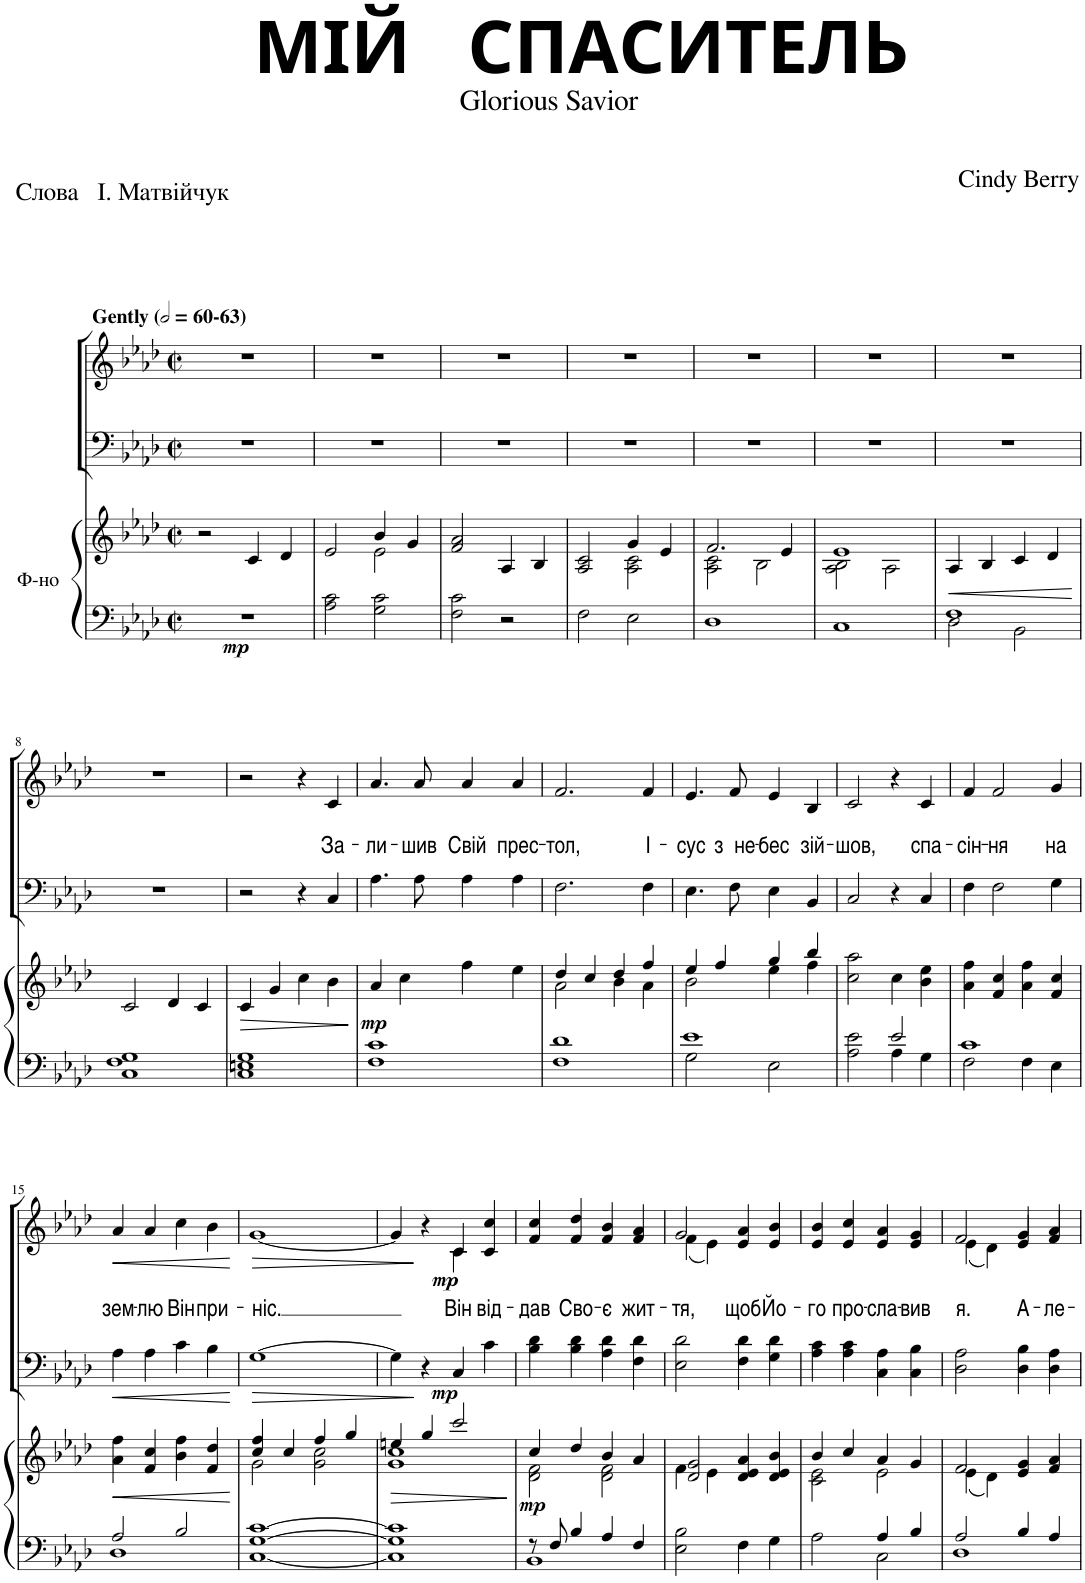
**kern	**kern	**dynam	**kern	**dynam	**kern	**text	**text	**dynam
*part3	*part3	*part3	*part2	*part2	*part1	*part1	*part1	*part1
*staff4	*staff3	*staff3/4	*staff2	*staff2	*staff1	*staff1	*staff1	*staff1
*I"Ф-но	*	*	*I"Бас	*	*I"Сопрано	*	*	*
*clefF4	*clefG2	*	*clefF4	*	*clefG2	*	*	*
*k[b-e-a-d-]	*k[b-e-a-d-]	*	*k[b-e-a-d-]	*	*k[b-e-a-d-]	*	*	*
*M2/2	*M2/2	*	*M2/2	*	*M2/2	*	*	*
*met(c|)	*met(c|)	*	*met(c|)	*	*met(c|)	*	*	*
*MM120	*MM120	*	*MM120	*	*MM120	*	*	*
=1	=1	=1	=1	=1	=1	=1	=1	=1
!	!	!	!	!	!LO:TX:a:B:t=Gently (	!	!	!
!	!	!	!	!	!LO:TX:a:B:t=-63)	!	!	!
!	!	!LO:DY:b=2	!	!	!	!	!	!
1r	2r	mp	1r	.	1r	.	.	.
.	4c/	.	.	.	.	.	.	.
.	4d-/	.	.	.	.	.	.	.
=2	=2	=2	=2	=2	=2	=2	=2	=2
*	*^	*	*	*	*	*	*	*
2A-\ 2c\	2e-/	2ryy	.	1r	.	1r	.	.	.
2G\ 2c\	4b-/	2e-\	.	.	.	.	.	.	.
.	4g/	.	.	.	.	.	.	.	.
*	*v	*v	*	*	*	*	*	*	*
=3	=3	=3	=3	=3	=3	=3	=3	=3
2F\ 2c\	2f/ 2a-/	.	1r	.	1r	.	.	.
2r	4A-/	.	.	.	.	.	.	.
.	4B-/	.	.	.	.	.	.	.
=4	=4	=4	=4	=4	=4	=4	=4	=4
*	*^	*	*	*	*	*	*	*
2F\	2A-/ 2c/	2ryy	.	1r	.	1r	.	.	.
2E-\	4g/	2A-\ 2c\	.	.	.	.	.	.	.
.	4e-/	.	.	.	.	.	.	.	.
=5	=5	=5	=5	=5	=5	=5	=5	=5	=5
1D-	2.f/	2A-\ 2c\	.	1r	.	1r	.	.	.
.	.	2B-\	.	.	.	.	.	.	.
.	4e-/	.	.	.	.	.	.	.	.
=6	=6	=6	=6	=6	=6	=6	=6	=6	=6
1C	1e-	2A-\ 2B-\	.	1r	.	1r	.	.	.
.	.	2A-\	.	.	.	.	.	.	.
=7	=7	=7	=7	=7	=7	=7	=7	=7	=7
*^	*	*	*	*	*	*	*	*	*
!	!	!	!	!LO:HP:b	!	!	!	!	!	!
*	*	*v	*v	*	*	*	*	*	*	*
1F	2D-\	4A-/	<	1r	.	1r	.	.	.
.	.	4B-/	.	.	.	.	.	.	.
.	2BB-\	4c/	.	.	.	.	.	.	.
.	.	4d-/	.	.	.	.	.	.	.
*v	*v	*	*	*	*	*	*	*	*
.	.	[	.	.	.	.	.	.
!!LO:LB:g=z
=8	=8	=8	=8	=8	=8	=8	=8	=8
1C 1F 1G	2c/	.	1r	.	1r	.	.	.
.	4d-/	.	.	.	.	.	.	.
.	4c/	.	.	.	.	.	.	.
=9	=9	=9	=9	=9	=9	=9	=9	=9
!	!	!LO:HP:b	!	!	!	!	!	!
1C 1En 1G	4c/	>	2r	.	2r	.	.	.
.	4g/	.	.	.	.	.	.	.
.	4cc\	.	4r	.	4r	.	.	.
!	!	!	!	!	!	!	!LO:LY:b	!
.	4b-\	.	4C/	.	4c/	.	За-	.
.	.	]	.	.	.	.	.	.
=10	=10	=10	=10	=10	=10	=10	=10	=10
!	!	!LO:DY:b	!	!	!	!	!LO:LY:b	!
1F 1c	4a-/	mp	4.A-\	.	4.a-/	.	-ли-	.
.	4cc\	.	.	.	.	.	.	.
!	!	!	!	!	!	!	!LO:LY:b	!
.	.	.	8A-\	.	8a-/	.	-шив	.
!	!	!	!	!	!	!	!LO:LY:b	!
.	4ff\	.	4A-\	.	4a-/	.	Свій	.
!	!	!	!	!	!	!	!LO:LY:b	!
.	4ee-\	.	4A-\	.	4a-/	.	прес-	.
=11	=11	=11	=11	=11	=11	=11	=11	=11
*	*^	*	*	*	*	*	*	*
!	!	!	!	!	!	!	!	!LO:LY:b	!
1F 1d-	4dd-/	2a-\	.	2.F\	.	2.f/	.	-тол,	.
.	4cc/	.	.	.	.	.	.	.	.
.	4dd-/	4b-\	.	.	.	.	.	.	.
!	!	!	!	!	!	!	!	!LO:LY:b	!
.	4ff/	4a-\	.	4F\	.	4f/	.	І-	.
=12	=12	=12	=12	=12	=12	=12	=12	=12	=12
*^	*	*	*	*	*	*	*	*	*
!	!	!	!	!	!	!	!	!	!LO:LY:b	!
1e-	2G\	4ee-/	2b-\	.	4.E-\	.	4.e-/	.	-сус	.
.	.	4ff/	.	.	.	.	.	.	.	.
!	!	!	!	!	!	!	!	!	!LO:LY:b	!
.	.	.	.	.	8F\	.	8f/	.	з не-	.
!	!	!	!	!	!	!	!	!	!LO:LY:b	!
.	2E-\	4gg/	4ee-\	.	4E-\	.	4e-/	.	-бес	.
!	!	!	!	!	!	!	!	!	!LO:LY:b	!
.	.	4bb-/	4ff\	.	4BB-/	.	4B-/	.	зій-	.
=13	=13	=13	=13	=13	=13	=13	=13	=13	=13	=13
!	!	!	!	!	!	!	!	!	!LO:LY:b	!
*	*	*v	*v	*	*	*	*	*	*	*
2A-\ 2e-\	2ryy	2cc\ 2aa-\	.	2C/	.	2c/	.	-шов,	.
2e-/	4A-\	4cc\	.	4r	.	4r	.	.	.
!	!	!	!	!	!	!	!	!LO:LY:b	!
.	4G\	4b-\ 4ee-\	.	4C/	.	4c/	.	cпа-	.
=14	=14	=14	=14	=14	=14	=14	=14	=14	=14
!	!	!	!	!	!	!	!	!LO:LY:b	!
1c	2F\	4a-\ 4ff\	.	4F\	.	4f/	.	-сін-	.
!	!	!	!	!	!	!	!	!LO:LY:b	!
.	.	4f/ 4cc/	.	2F\	.	2f/	.	-ня	.
.	4F\	4a-\ 4ff\	.	.	.	.	.	.	.
!	!	!	!	!	!	!	!	!LO:LY:b	!
.	4E-\	4f/ 4cc/	.	4G\	.	4g/	.	на	.
!!LO:LB:g=z
=15	=15	=15	=15	=15	=15	=15	=15	=15	=15
!	!	!	!LO:HP:b	!	!LO:HP:b	!	!	!LO:LY:b	!LO:HP:b
2A-/	1D-	4a-\ 4ff\	<	4A-\	<	4a-/	.	зем-	<
!	!	!	!	!	!	!	!	!LO:LY:b	!
.	.	4f/ 4cc/	.	4A-\	.	4a-/	.	-лю	.
!	!	!	!	!	!	!	!	!LO:LY:b	!
2B-/	.	4b-\ 4ff\	.	4c\	.	4cc\	.	Він	.
!	!	!	!	!	!	!	!	!LO:LY:b	!
.	.	4f/ 4dd-/	.	4B-\	.	4b-\	.	при-	.
*v	*v	*	*	*	*	*	*	*	*
.	.	[	.	[	.	.	.	[
=16	=16	=16	=16	=16	=16	=16	=16	=16
*	*^	*	*	*	*	*	*	*
!	!	!	!	!	!LO:HP:b	!	!	!LO:LY:b	!LO:HP:b
[1C [1G [1c	4cc/ 4ff/	2g\	.	[1G	>	[1g	.	-ніс.	>
.	4cc/	.	.	.	.	.	.	.	.
.	4ff/	2g\ 2cc\	.	.	.	.	.	.	.
.	4gg/	.	.	.	.	.	.	.	.
=17	=17	=17	=17	=17	=17	=17	=17	=17	=17
!	!	!	!LO:HP:b	!	!	!	!	!	!
*	*	*	*	*	*	*^	*	*	*
1C] 1G] 1c]	4een/	1g 1cc	>	4G\]	.	4g/]	2ryy	.	.	.
.	4gg/	.	.	4r	]	4r	.	.	.	]
!	!	!	!	!	!LO:DY:b	!	!	!	!LO:LY:b	!LO:DY:b
.	2ccc/	.	.	4C/	mp	4c/	4c\	.	Він	mp
!	!	!	!	!	!	!	!	!	!LO:LY:b	!
.	.	.	.	4c\	.	4c/ 4cc/	4ryy	.	від-	.
*	*v	*v	*	*	*	*v	*v	*	*	*
.	.	]	.	.	.	.	.	.
=18	=18	=18	=18	=18	=18	=18	=18	=18
*^	*^	*	*	*	*	*	*	*
!	!	!	!	!LO:DY:b	!	!	!	!	!LO:LY:b	!
8r	1BB-	4cc/	2d-\ 2f\	mp	4B-\ 4d-\	.	4f/ 4cc/	.	-дав	.
8F/	.	.	.	.	.	.	.	.	.	.
!	!	!	!	!	!	!	!	!	!LO:LY:b	!
4B-/	.	4dd-/	.	.	4B-\ 4d-\	.	4f/ 4dd-/	.	Сво-	.
!	!	!	!	!	!	!	!	!	!LO:LY:b	!
4A-/	.	4b-/	2d-\ 2f\	.	4A-\ 4d-\	.	4f/ 4b-/	.	-є	.
!	!	!	!	!	!	!	!	!	!LO:LY:b	!
4F/	.	4a-/	.	.	4F\ 4d-\	.	4f/ 4a-/	.	жит-	.
*v	*v	*	*	*	*	*	*	*	*	*
=19	=19	=19	=19	=19	=19	=19	=19	=19	=19
!	!	!	!	!	!	!	!	!LO:LY:b	!
*	*	*	*	*	*	*^	*	*	*
2E-\ 2B-\	2d-/ 2g/	4f\	.	2E-\ 2d-\	.	2g/	(4f\	.	-тя,	.
.	.	4e-\	.	.	.	.	4e-\)	.	.	.
!	!	!	!	!	!	!	!	!	!LO:LY:b	!
4F\	4d-/ 4e-/ 4a-/	2ryy	.	4F\ 4d-\	.	4e-/ 4a-/	2ryy	.	щоб	.
!	!	!	!	!	!	!	!	!	!LO:LY:b	!
4G\	4d-/ 4e-/ 4b-/	.	.	4G\ 4d-\	.	4e-/ 4b-/	.	.	Йо-	.
*	*	*	*	*	*	*v	*v	*	*	*
=20	=20	=20	=20	=20	=20	=20	=20	=20	=20
*^	*	*	*	*	*	*	*	*	*
!	!	!	!	!	!	!	!	!	!LO:LY:b	!
2A-\	2ryy	4b-/	2c\ 2e-\	.	4A-\ 4c\	.	4e-/ 4b-/	.	-го	.
!	!	!	!	!	!	!	!	!	!LO:LY:b	!
.	.	4cc/	.	.	4A-\ 4c\	.	4e-/ 4cc/	.	про-	.
!	!	!	!	!	!	!	!	!	!LO:LY:b	!
4A-/	2C\	4a-/	2e-\	.	4C\ 4A-\	.	4e-/ 4a-/	.	-сла-	.
!	!	!	!	!	!	!	!	!	!LO:LY:b	!
4B-/	.	4g/	.	.	4C\ 4B-\	.	4e-/ 4g/	.	-вив	.
=21	=21	=21	=21	=21	=21	=21	=21	=21	=21	=21
!	!	!	!	!	!	!	!	!	!LO:LY:b	!
*	*	*	*	*	*	*	*^	*	*	*
2A-/	1D-	2f/	(4e-\	.	2D-\ 2A-\	.	2f/	(4e-\	.	я.	.
.	.	.	4d-\)	.	.	.	.	4d-\)	.	.	.
!	!	!	!	!	!	!	!	!	!	!LO:LY:b	!
4B-/	.	4e-/ 4g/	2ryy	.	4D-\ 4B-\	.	4g/	4e-/	.	А-	.
!	!	!	!	!	!	!	!	!	!	!LO:LY:b	!
4A-/	.	4f/ 4a-/	.	.	4D-\ 4A-\	.	4a-/	4f/	.	-ле-	.
*v	*v	*	*	*	*	*	*v	*v	*	*	*
*	*v	*v	*	*	*	*	*	*	*
=	=	=	=	=	=	=	=	=
*-	*-	*-	*-	*-	*-	*-	*-	*-
